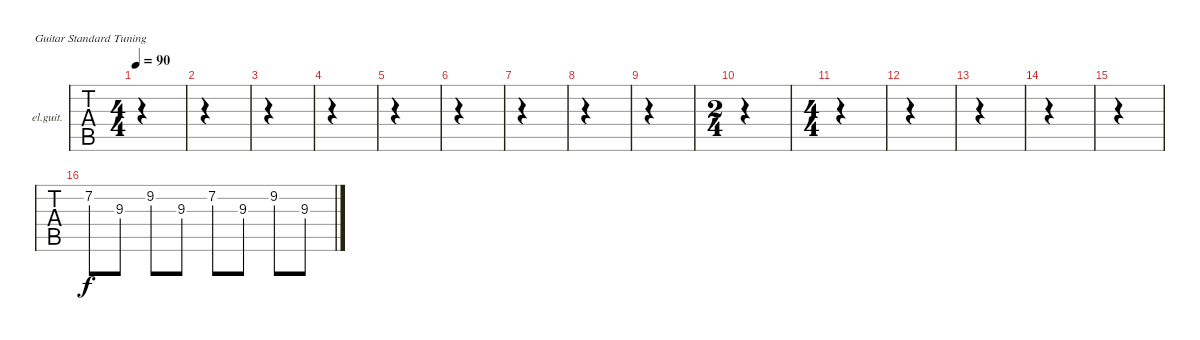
\defaultSystemsLayout 4
\bracketExtendMode groupsimilarinstruments
\useSystemSignSeparator
\firstSystemTrackNameOrientation horizontal
\otherSystemsTrackNameOrientation horizontal
\chordDiagramsInScore
\track ("Clean Guitar" "el.guit.") {instrument electricguitarclean}
\staff {tabs}
\tuning (E4 B3 G3 D3 A2 E2)
\ts (4 4)
\tempo 90
\clef g2
\ks c
|
|
|
|
|
|
|
|
|
\ts (2 4)
\beaming (8 2 2)
|
\ts (4 4)
\beaming (8 2 2 2 2)
|
|
|
|
|
7.2.8 9.3.8 9.2.8 9.3.8 7.2.8 9.3.8 9.2.8 9.3.8
